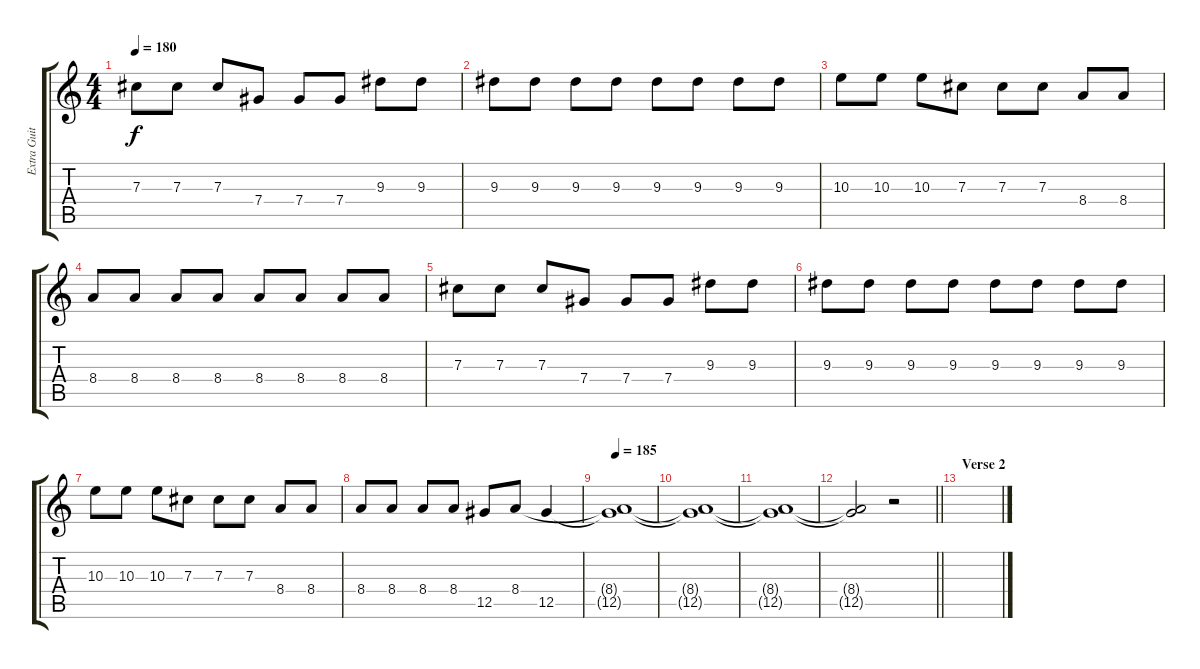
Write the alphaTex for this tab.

\track ("Extra Guitar 1" "Extra Guit") {instrument distortionguitar}
\staff {score tabs}
\tuning (Eb4 Bb3 Gb3 Db3 Ab2 Db2) {hide}
\ts (4 4)
\tempo 180
\clef g2
\ks c
7.3.8{dy f} 7.3.8 7.3.8 7.4.8 7.4.8 7.4.8 9.3.8 9.3.8 |
9.3.8 9.3.8 9.3.8 9.3.8 9.3.8 9.3.8 9.3.8 9.3.8 |
10.3.8 10.3.8 10.3.8 7.3.8 7.3.8 7.3.8 8.4.8 8.4.8 |
8.4.8 8.4.8 8.4.8 8.4.8 8.4.8 8.4.8 8.4.8 8.4.8 |
7.3.8 7.3.8 7.3.8 7.4.8 7.4.8 7.4.8 9.3.8 9.3.8 |
9.3.8 9.3.8 9.3.8 9.3.8 9.3.8 9.3.8 9.3.8 9.3.8 |
10.3.8 10.3.8 10.3.8 7.3.8 7.3.8 7.3.8 8.4.8 8.4.8 |
8.4.8 8.4.8 8.4.8 8.4.8 12.5.8 8.4.8 12.5.4 |
\tempo 185
(8.4{t} 12.5{t}).1 |
(8.4{t} 12.5{t}).1 |
(8.4{t} 12.5{t}).1 |
\barLineRight lightlight
(8.4{t} 12.5{t}).2 r.2 |
\section ("" "Verse 2")
